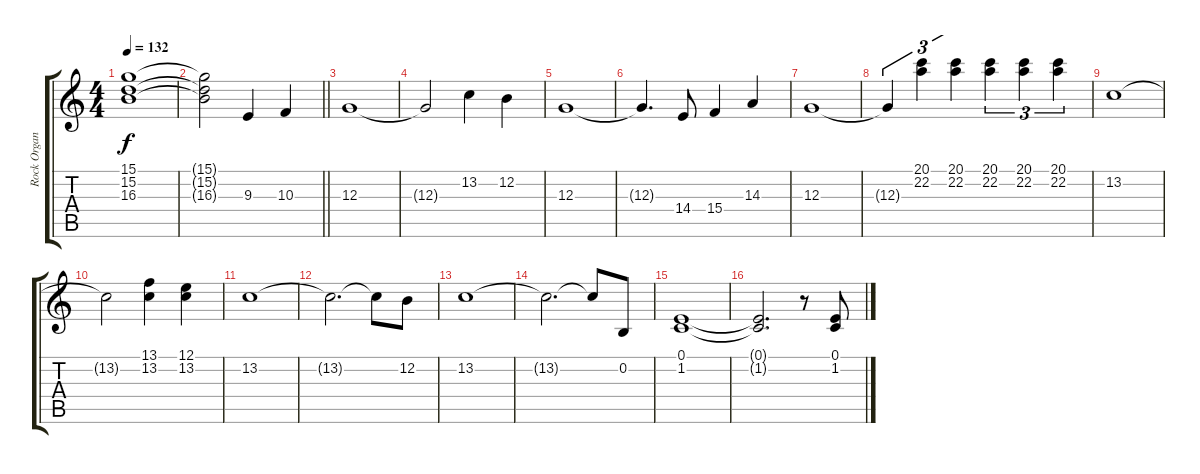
\track ("Rock Organ" "Rock Organ") {instrument rockorgan}
\staff {score tabs}
\tuning (E4 B3 G3 D3 A2 E2) {hide}
\ts (4 4)
\tempo 132
\clef g2
\ks c
(15.1 15.2 16.3).1{dy f} |
\barLineRight lightlight
(15.1{t} 15.2{t} 16.3{t}).2 9.3.4 10.3.4 |
12.3.1 |
12.3{t}.2 13.2.4 12.2.4 |
12.3.1 |
12.3{t}.4{d} 14.4.8 15.4.4 14.3.4 |
12.3.1 |
12.3{t}.4{tu (3 2)} (20.1 22.2).4{tu (3 2)} (20.1 22.2).4{tu (3 2)} (20.1 22.2).4{tu (3 2)} (20.1 22.2).4{tu (3 2)} (20.1 22.2).4{tu (3 2)} |
13.2.1 |
13.2{t}.2 (13.1 13.2).4 (12.1 13.2).4 |
13.2.1 |
13.2{t}.2{d} 13.2{t}.8 12.2.8 |
13.2.1 |
13.2{t}.2{d} 13.2{t}.8 0.2.8 |
(0.1 1.2).1 |
(0.1{t} 1.2{t}).2{d} r.8 (0.1 1.2).8
